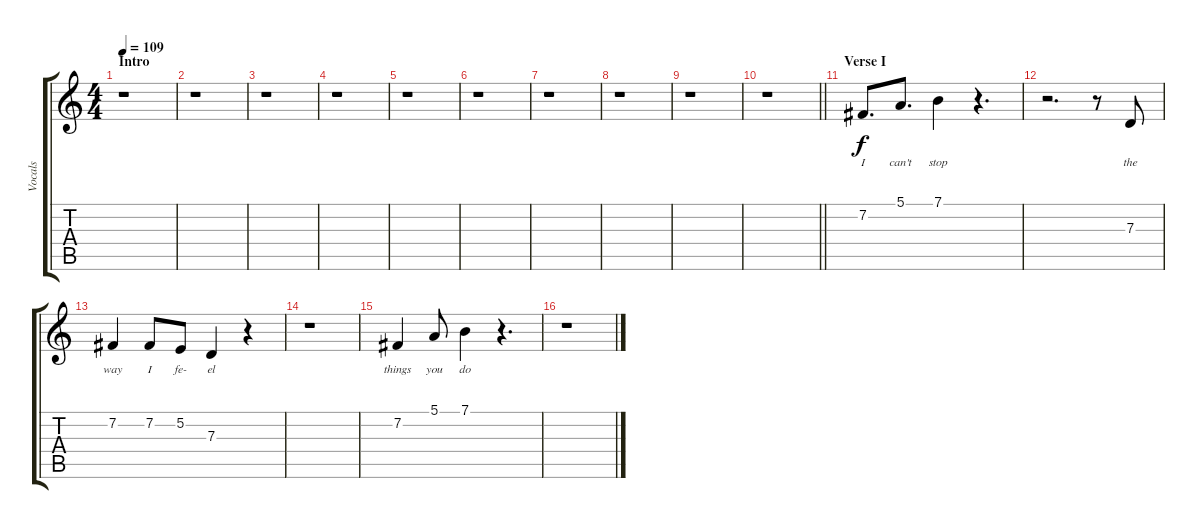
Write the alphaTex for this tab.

\track ("Vocals" "Vocals") {instrument altosax}
\staff {score tabs}
\tuning (E4 B3 G3 D3 A2 D2) {hide}
\ts (4 4)
\section ("" "Intro")
\tempo 109
\clef g2
\ks c
r.1{dy f instrument altosax} |
r.1 |
r.1 |
r.1 |
r.1 |
r.1 |
r.1 |
r.1 |
r.1 |
\barLineRight lightlight
r.1 |
\section ("" "Verse I")
7.2.8{d lyrics (0 "I") lyrics (1 "") lyrics (2 "") lyrics (3 "") lyrics (4 "")} 5.1.8{d lyrics (0 "can't") lyrics (1 "") lyrics (2 "") lyrics (3 "") lyrics (4 "")} 7.1.4{lyrics (0 "stop") lyrics (1 "") lyrics (2 "") lyrics (3 "") lyrics (4 "")} r.4{d} |
r.2{d} r.8 7.3.8{lyrics (0 "the") lyrics (1 "") lyrics (2 "") lyrics (3 "") lyrics (4 "")} |
7.2.4{lyrics (0 "way") lyrics (1 "") lyrics (2 "") lyrics (3 "") lyrics (4 "")} 7.2.8{lyrics (0 "I") lyrics (1 "") lyrics (2 "") lyrics (3 "") lyrics (4 "")} 5.2.8{lyrics (0 "fe-") lyrics (1 "") lyrics (2 "") lyrics (3 "") lyrics (4 "")} 7.3.4{lyrics (0 "el") lyrics (1 "") lyrics (2 "") lyrics (3 "") lyrics (4 "")} r.4 |
r.1 |
7.2.4{lyrics (0 "things") lyrics (1 "") lyrics (2 "") lyrics (3 "") lyrics (4 "")} 5.1.8{lyrics (0 "you") lyrics (1 "") lyrics (2 "") lyrics (3 "") lyrics (4 "")} 7.1.4{lyrics (0 "do") lyrics (1 "") lyrics (2 "") lyrics (3 "") lyrics (4 "")} r.4{d} |
r.1
